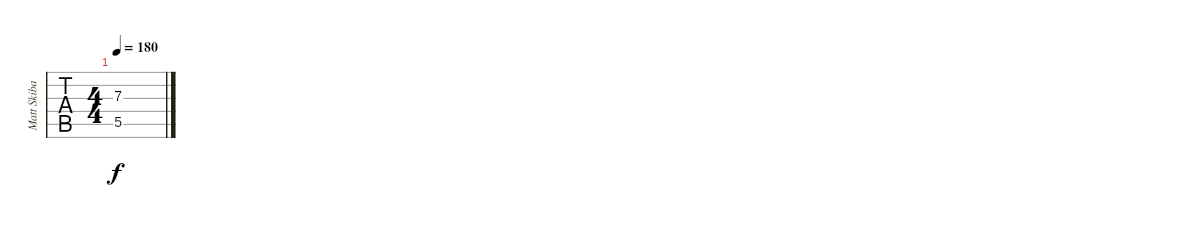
\track ("Matt Skiba - Guitar One" "Matt Skiba") {instrument distortionguitar}
\staff {tabs}
\tuning (E4 B3 G3 D3 A2 E2) {hide}
\ts (4 4)
\tempo 180
\clef g2
\ks a
(7.3{t} 5.5{t}).1{dy f}
